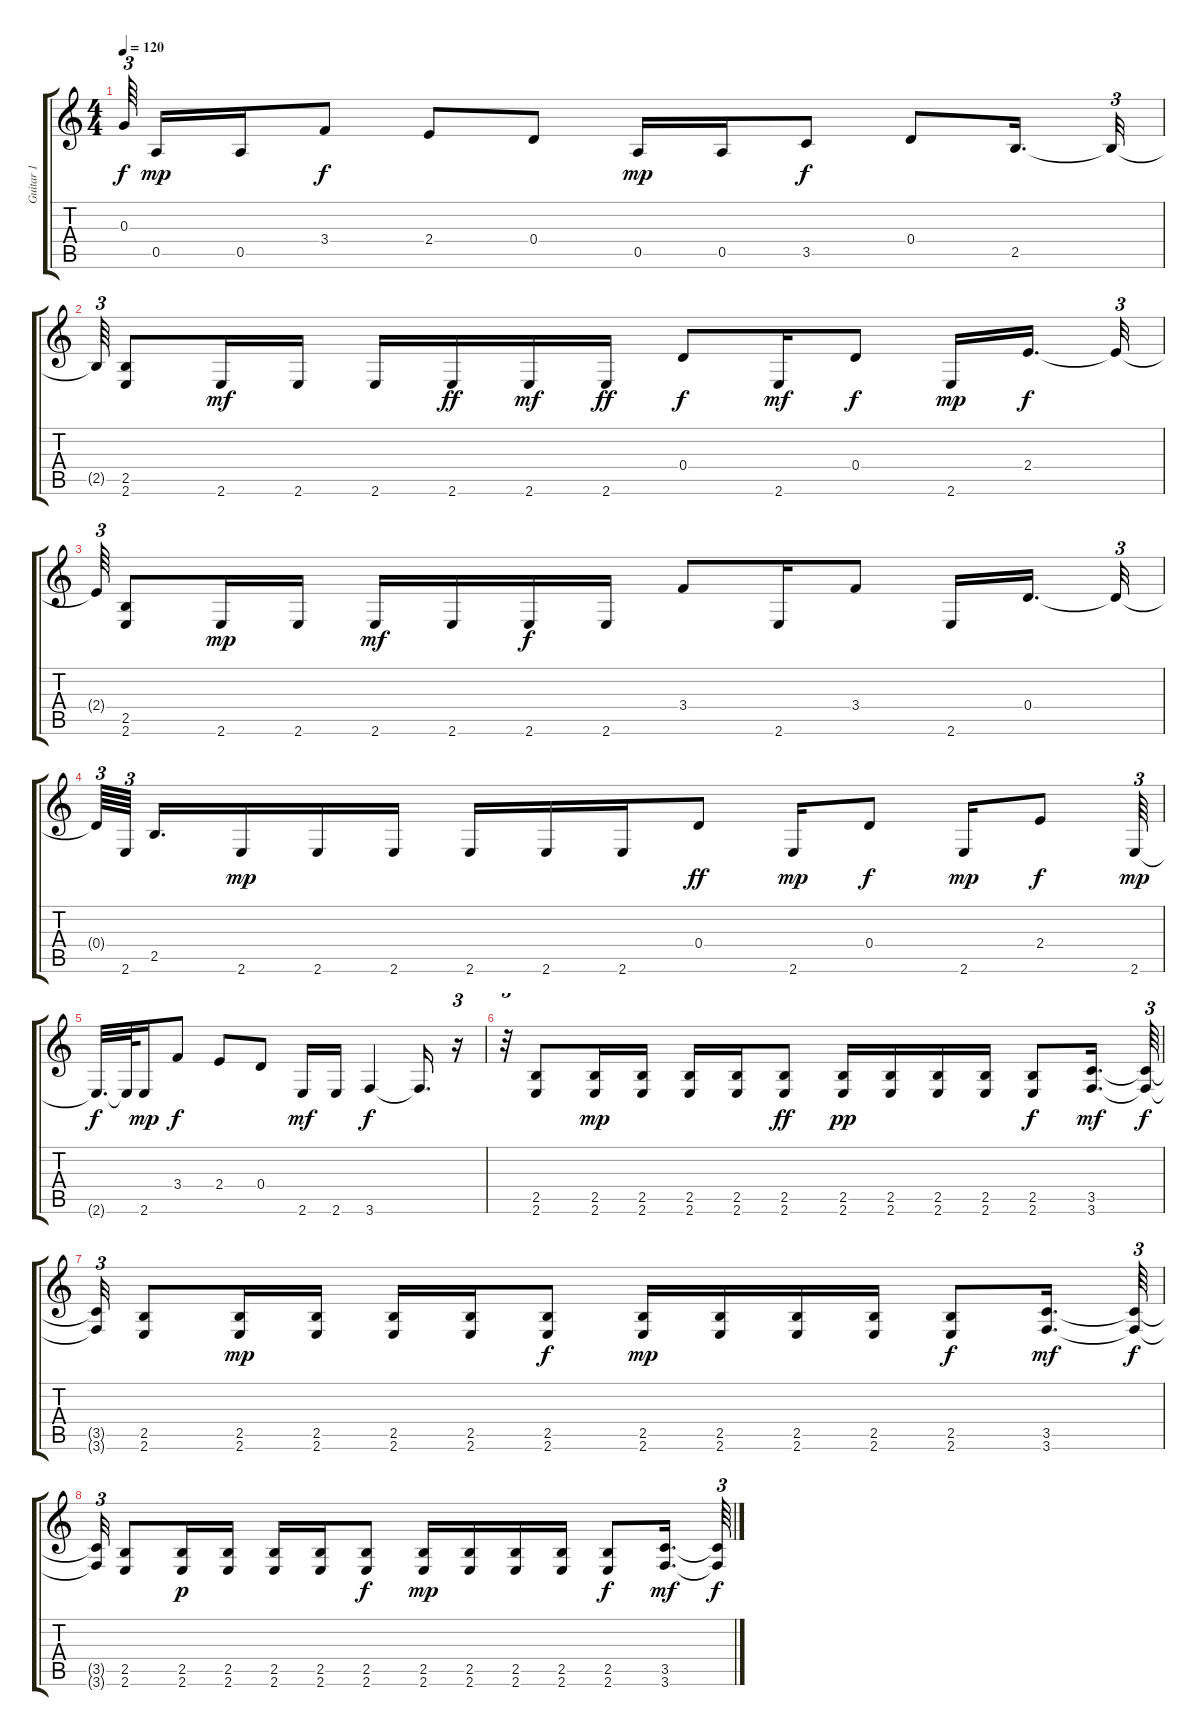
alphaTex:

\track ("Guitar 1" "Guitar 1") {instrument distortionguitar}
\staff {score tabs}
\tuning (E4 B3 G3 D3 A2 D2) {hide}
\ts (4 4)
\tempo 120
\clef g2
\ks c
0.3{t}.64{tu (3 2) dy f} 0.5.16{dy mp} 0.5.16 3.4.8{dy f} 2.4.8 0.4.8 0.5.16{dy mp} 0.5.16 3.5.8{dy f} 0.4.8 2.5.16{d} 2.5{t}.32{tu (3 2)} |
2.5{t}.64{tu (3 2)} (2.5 2.6).8 2.6.16{dy mf} 2.6.16 2.6.16 2.6.16{dy ff} 2.6.16{dy mf} 2.6.16{dy ff} 0.4.8{dy f} 2.6.16{dy mf} 0.4.8{dy f} 2.6.16{dy mp} 2.4.16{d dy f} 2.4{t}.32{tu (3 2)} |
2.4{t}.64{tu (3 2)} (2.5 2.6).8 2.6.16{dy mp} 2.6.16 2.6.16{dy mf} 2.6.16 2.6.16{dy f} 2.6.16 3.4.8 2.6.16 3.4.8 2.6.16 0.4.16{d} 0.4{t}.32{tu (3 2)} |
0.4{t}.64{tu (3 2)} 2.6.64{tu (3 2) beam splitsecondary} 2.5.16{d} 2.6.16{dy mp} 2.6.16 2.6.16 2.6.16 2.6.16 2.6.16 0.4.8{dy ff} 2.6.16{dy mp} 0.4.8{dy f} 2.6.16{dy mp} 2.4.8{dy f} 2.6.64{tu (3 2) dy mp} |
2.6{t}.32{d dy f} 2.6{t}.64 2.6.16{dy mp} 3.4.8{dy f} 2.4.8 0.4.8 2.6.16{dy mf} 2.6.16 3.6.4{dy f} 3.6{t}.16{d} r.16{tu (3 2)} |
r.32{tu (3 2)} (2.5 2.6).8 (2.5 2.6).16{dy mp} (2.5 2.6).16 (2.5 2.6).16 (2.5 2.6).16 (2.5 2.6).8{dy ff} (2.5 2.6).16{dy pp} (2.5 2.6).16 (2.5 2.6).16 (2.5 2.6).16 (2.5 2.6).8{dy f} (3.5 3.6).16{d dy mf} (3.5{t} 3.6{t}).64{tu (3 2) dy f} |
(3.5{t} 3.6{t}).32{tu (3 2)} (2.5 2.6).8 (2.5 2.6).16{dy mp} (2.5 2.6).16 (2.5 2.6).16 (2.5 2.6).16 (2.5 2.6).8{dy f} (2.5 2.6).16{dy mp} (2.5 2.6).16 (2.5 2.6).16 (2.5 2.6).16 (2.5 2.6).8{dy f} (3.5 3.6).16{d dy mf} (3.5{t} 3.6{t}).64{tu (3 2) dy f} |
(3.5{t} 3.6{t}).32{tu (3 2)} (2.5 2.6).8 (2.5 2.6).16{dy p} (2.5 2.6).16 (2.5 2.6).16 (2.5 2.6).16 (2.5 2.6).8{dy f} (2.5 2.6).16{dy mp} (2.5 2.6).16 (2.5 2.6).16 (2.5 2.6).16 (2.5 2.6).8{dy f} (3.5 3.6).16{d dy mf} (3.5{t} 3.6{t}).64{tu (3 2) dy f}
